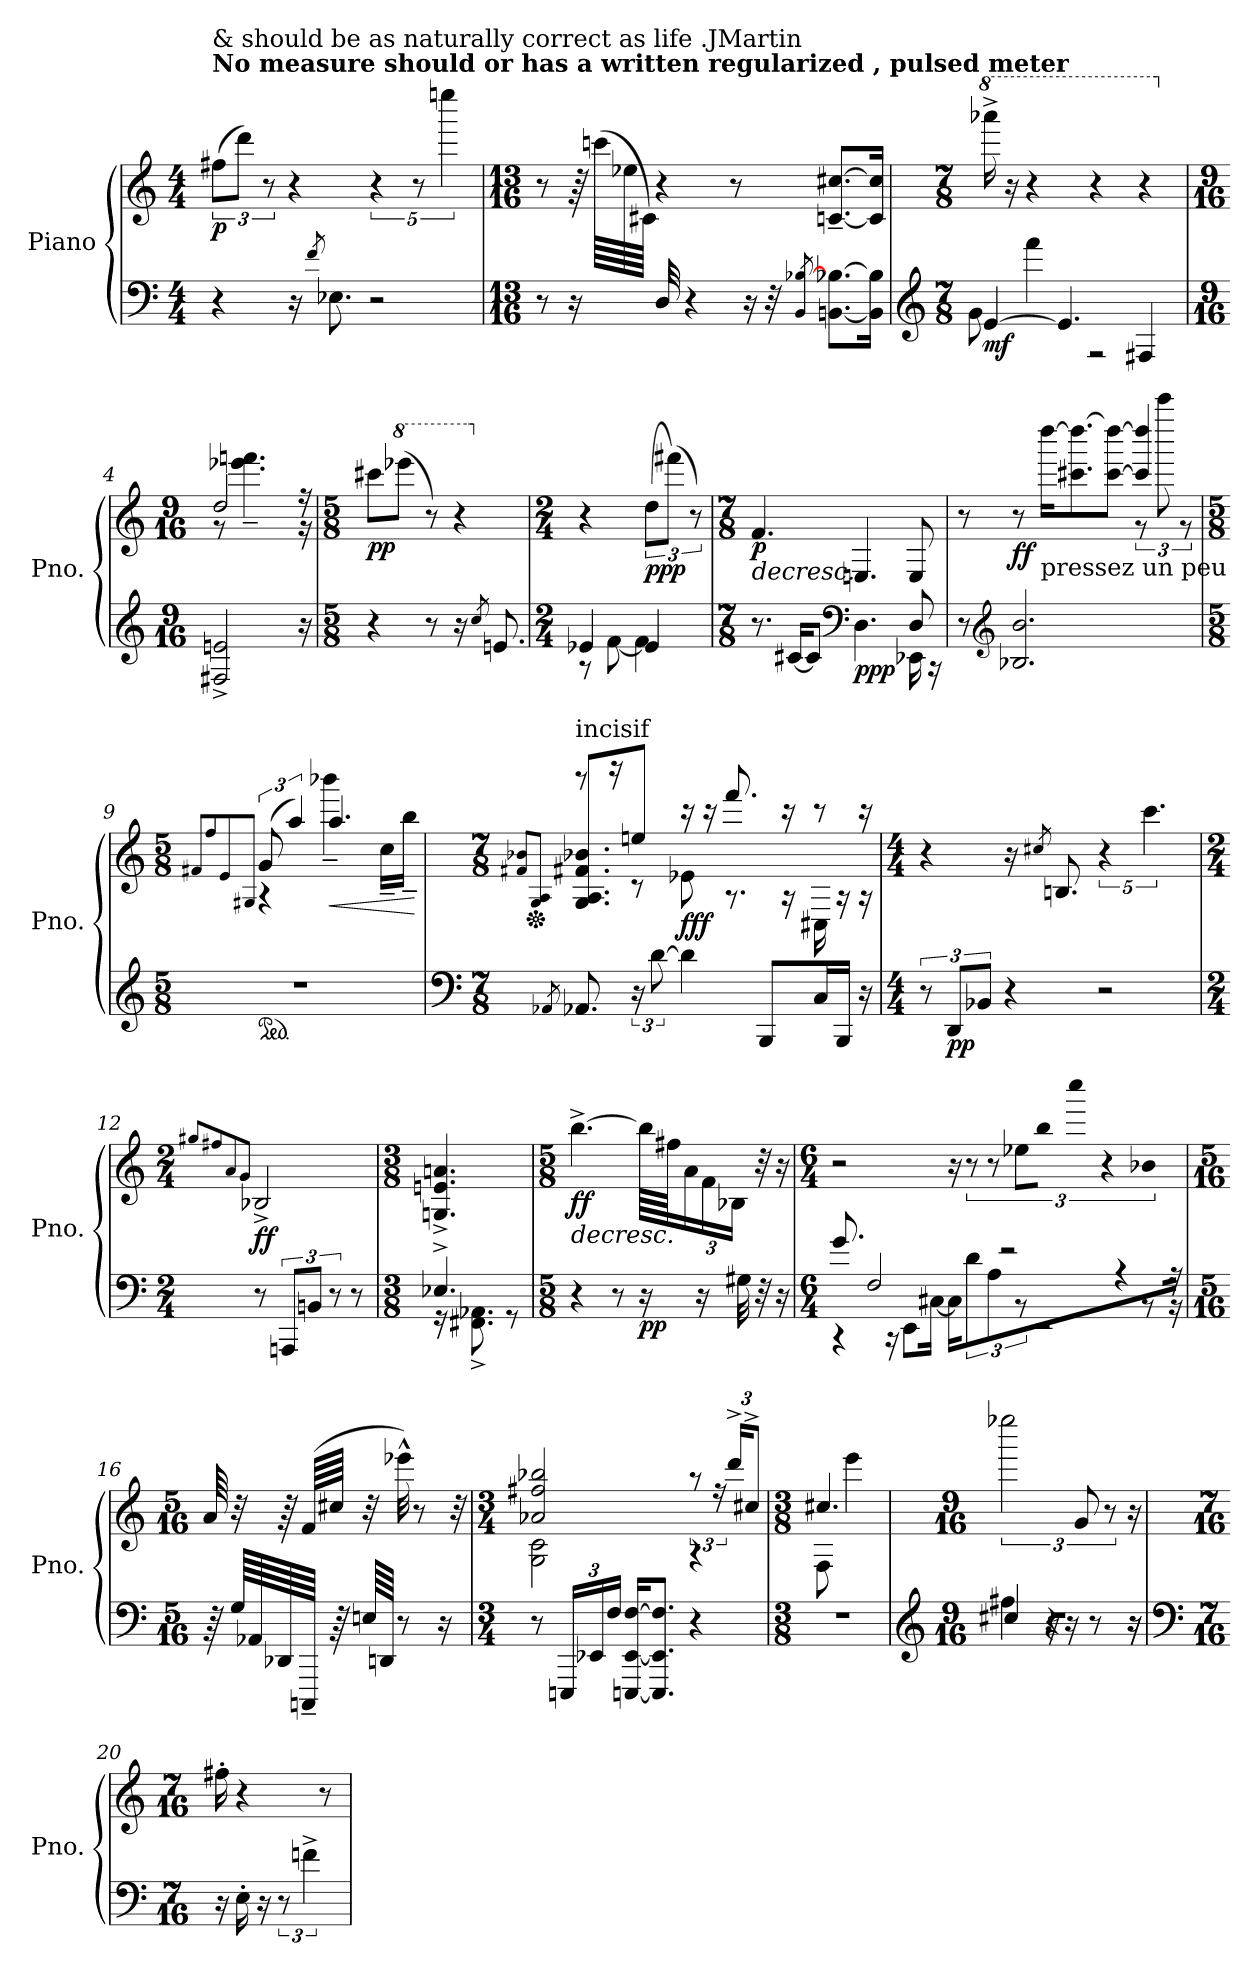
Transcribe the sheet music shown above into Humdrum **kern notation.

**kern	**kern	**dynam
*part1	*part1	*part1
*staff2	*staff1	*staff1/2
*I"Piano	*	*
*I'Pno.	*	*
*clefF4	*clefG2	*
*k[]	*k[]	*
*M4/4	*M4/4	*
*MM58	*MM58	*
=1	=1	=1
!	!LO:TX:a:B:t=No measure should or has a written regularized , pulsed meter	!
!	!LO:TX:a:t=& should be as naturally correct  as life .JMartin	!
!	!	!LO:DY:b
4r	(>12ff#X\L	p
.	12ddd\J)	.
.	12r	.
16r	4r	.
8qf/	.	.
8.E-X\	.	.
2r	5r	.
.	10r	.
.	5eeeen\	.
=2	=2	=2
*M13/16	*M13/16	*
8r	8r	.
16r	64r	.
.	(>64cccn\LLLL	.
.	64ee-X\	.
.	64c#X\JJJJ)	.
!	!	!LO:DY:b=2
32D/	4r	other-dynamics
4r	.	.
.	8r	.
16r	.	.
32r	.	.
8qBB/ [8qB-X/	.	.
[8.BBn\ [8.B-\L	[8.cn/~ [8.cc#X/~L	.
16BB\] 16B-\]Jk	16c/] 16cc#/]Jk	.
=3	=3	=3
*clefG2	*	*
*M7/8	*M7/8	*
*^	*	*
*	*	*8va	*
!	!	!	!LO:DY:b=2
[4e/	8g\	16aaaa-X^\	mf
.	.	16r	.
.	4fff\	4r	.
4.e/]	.	.	.
.	2r	4r	.
4F#X/	.	4r	.
*v	*v	*	*
=4	=4	=4
*M9/16	*M9/16	*
*	*X8va	*
*	*^	*
2F#X/^ 2en/^	2dd/	8r	.
.	.	4.eee-X\~ 4.fffn\~	.
16r	16r	16r	.
*	*v	*v	*
=5	=5	=5
*M5/8	*M5/8	*
*	*^	*
!	!	!	!LO:DY:b
*	*v	*v	*
4r	8ccc#X\L	pp
*	*8va	*
.	(>8eeee-X\J	.
8r	8r)	.
16r	4r	.
8qcc/	.	.
8.en/	.	.
=6	=6	=6
*M2/4	*M2/4	*
*^	*	*
*	*	*X8va	*
4e-X/	8r	4r	.
.	[8f\	.	.
!	!	!	!LO:DY:b
4e-/	4f\]	(>12dd\L	ppp
.	.	(>12fff#X\J)	.
.	.	12r)	.
=7	=7	=7	=7
*M7/8	*	*M7/8	*
!	!	!	!LO:HP:b
!	!	!	!LO:DY:n=1:b
8.r	2.ryy	4.f/	> p
[16c#X/KL	.	.	.
8c#/J]	.	.	.
*clefF4	*	*	*
!	!	!	!LO:DY:n=2:b=2
4.D\	.	4.En/	ppp
!	!	!	!LO:DY:n=3:b=2
8D/	16EE-X\	8E/	] other-dynamics
.	16r	.	.
*v	*v	*	*
=8	=8	=8
*	*^	*
8r	8r	8ryy	.
*	*v	*v	*
*clefG2	*	*
*	*^	*
!	!	!	!LO:DY:b
*	*v	*v	*
2.B-X/ 2.b/	8r	ff
!	!LO:TX:b:t=pressez un peu	!
.	[16dddd\KL	.
.	8.ccc#X\ 8.dddd\_	.
.	[8ccc#\ 8dddd\_J	.
*	*^	*
.	4ccc#/] 4dddd/]	12r	.
.	.	12ccccc\	.
.	.	12r	.
=9	=9	=9	=9
*M5/8	*M5/8	*	*
.	8qf#X/L	.	.
.	8qff/	.	.
.	8qe/	.	.
.	8qG#X/J	.	.
*ped	*	*	*
8%5r	(>12g/	4r	.
.	6aa/)	.	.
!	!	!	!LO:HP:b
.	4.aa/	4bbb-X~\	<
.	.	16cc~\LL	.
.	.	16bb~\JJ	.
*	*v	*v	*
.	.	[
=10	=10	=10
*clefF4	*	*
*M7/8	*M7/8	*
.	8qf#X/ 8qb-X/L	.
*	*Xped	*
8qAA-X/	8qG/ 8qA/J	.
*	*^	*
!	!LO:TX:a:t=incisif	!	!
8.AA-/	8.G/ 8.A/ 8.f#/ 8.b-/L	8rbbb	.
.	.	16rdddd	.
24r	8een/J	8r	.
[12d\	.	.	.
!	!	!	!LO:DY:b
4d\]	16r	8e-X\	fff
.	16r	.	.
.	8.fff/	8.r	.
8BBB/L	.	.	.
.	16r	16r	.
16C/L	8r	16C#X\	.
16BBB/JJ	.	16r	.
16r	16r	16r	.
*	*v	*v	*
=11	=11	=11
*M4/4	*M4/4	*
12r	4r	.
!	!	!LO:DY:b=2
12DD/L	.	pp
12BB-X/J	.	.
4r	16r	.
.	8qcc#X/	.
.	8.Bn/	.
2r	5r	.
.	5.ccc\	.
=12	=12	=12
*M2/4	*M2/4	*
.	8qgg#X/L	.
.	8qff#X/	.
.	8qa/	.
.	8qg/J	.
!	!	!LO:DY:b
8r	2B-X^/	ff
12AAAn/L	.	.
12BBn/J	.	.
12r	.	.
8r	.	.
=13	=13	=13
*M3/8	*M3/8	*
*^	*	*
4.E-X^/	16r	4.Gn/^ 4.en/^ 4.an/^	.
.	8.FF#X\^ 8.AA-X\^	.	.
.	8r	.	.
*v	*v	*	*
=14	=14	=14
*M5/8	*M5/8	*
*^	*	*
!	!	!	!LO:HP:b
!	!	!	!LO:DY:n=1:b
*v	*v	*	*
4r	[4.bb^\	> ff
8r	.	.
!	!	!LO:DY:n=2:b=2
16r	64bb\LLLL]	pp
.	64ff#X\JJ	.
*	*Xbrackettup	*
.	24a\	.
16r	.	.
.	24f\	.
.	24B-X\JJ	.
32G#X\	.	.
32r	32r	]
16r	16r	.
=15	=15	=15
*M6/4	*M6/4	*
*^	*	*
8.g/	4r	2r	.
2F/	.	.	.
.	16r	.	.
.	8EE\L	.	.
.	[16C#X\Jk	.	.
.	16C#\KL]	16r	.
*	*	*brackettup	*
.	12d\	12r	.
.	12A\J	12r	.
2r	.	.	.
.	12r	12ee-X\L	.
.	2r	8bb\J	.
.	.	4cccc\	.
4r	.	16r	.
.	.	4b-X\	.
.	8r	.	.
16r	16r	.	.
*v	*v	*	*
=16	=16	=16
*M5/16	*M5/16	*
64r	(>64a/	.
64G/LLLL)	32r	.
64AA-X/	.	.
64DD-X/	64r	.
64CCCn~/JJJJ	(>64f/LLLL	.
64r	64cc#X/JJJJ	.
64En/LLLL	32r	.
64DDn/JJJJ	.	.
8r	32eee-X^^\)	.
.	8r	.
16r	.	.
.	32r	.
=17	=17	=17
*M3/4	*M3/4	*
*	*^	*
8r	2a-X/ 2ff#X/ 2bb-X/	2G\ 2c\	.
*Xbrackettup	*	*	*
24EEEn/LL	.	.	.
24EE-X/	.	.	.
24F/JJ	.	.	.
[16EEEn/ [16EE-/ [16F/KL	.	.	.
8.EEE/] 8.EE-/] 8.F/]J	.	.	.
4r	12r	4r	.
.	24r	.	.
.	24ddd^/KL	.	.
.	12cc#X^/J	.	.
=18	=18	=18	=18
*M3/8	*M3/8	*	*
4.r	4.cc#X/	8F\	.
.	.	4eee\	.
*	*v	*v	*
=19	=19	=19
*clefG2	*	*
*M9/16	*M9/16	*
*^	*	*
*	*^	*	*
16%9r	4ff#X\	4cc#X/	3eeee-X\	.
.	4r	16r	.	.
.	.	16r	.	.
.	.	.	12g/	.
.	.	8r	.	.
.	.	.	12r	.
.	16r	16r	16r	.
*v	*v	*v	*	*
=20	=20	=20
*clefF4	*	*
*M7/16	*M7/16	*
*^	*	*
*	*^	*	*
!LO:TX:a:t=sec	!	!	!	!
*v	*v	*v	*	*
16r	16ff#X'\	.
16E'\	4r	.
16r	.	.
*brackettup	*	*
12r	.	.
6fn^\	.	.
.	8r	.
=	=	=
*-	*-	*-
